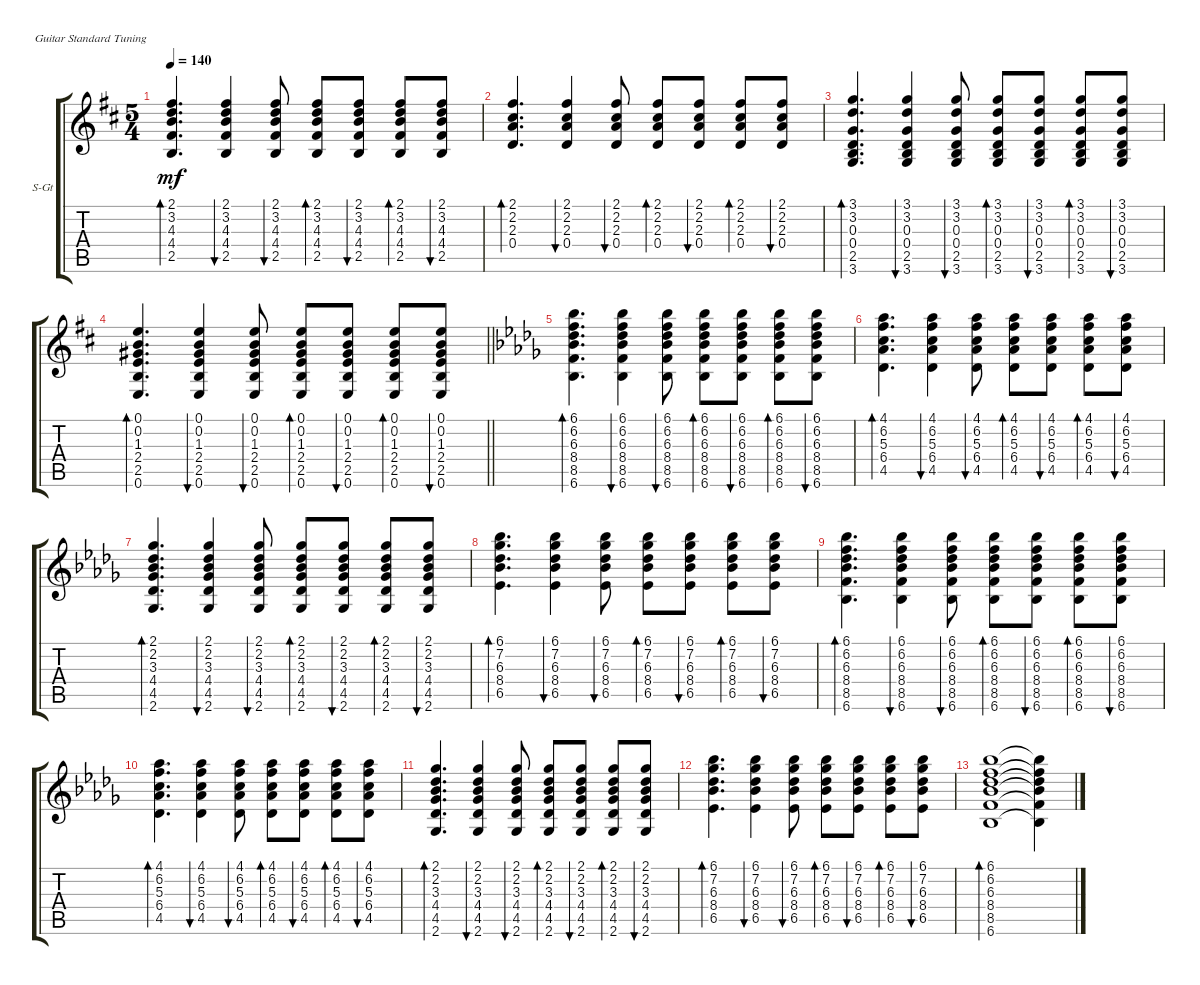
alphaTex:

\defaultSystemsLayout 4
\bracketExtendMode groupsimilarinstruments
\firstSystemTrackNameOrientation horizontal
\otherSystemsTrackNameOrientation horizontal
\track ("First Guitar" "S-Gt") {instrument acousticguitarsteel}
\staff {score tabs}
\tuning (E4 B3 G3 D3 A2 E2)
\ts (5 4)
\tempo 140
\clef g2
\ks bminor
(2.5 4.4 4.3 3.2 2.1).4{d bd 30 dy mf} (2.5 4.4 4.3 3.2 2.1).4{bu 30} (2.5 4.4 4.3 3.2 2.1).8{bu 30} (2.5 4.4 4.3 3.2 2.1).8{bd 30} (2.5 4.4 4.3 3.2 2.1).8{bu 30} (2.5 4.4 4.3 3.2 2.1).8{bd 30} (2.5 4.4 4.3 3.2 2.1).8{bu 30} |
(0.4 2.3 2.2 2.1).4{d bd 30} (0.4 2.3 2.2 2.1).4{bu 30} (0.4 2.3 2.2 2.1).8{bu 30} (0.4 2.3 2.2 2.1).8{bd 30} (0.4 2.3 2.2 2.1).8{bu 30} (0.4 2.3 2.2 2.1).8{bd 30} (0.4 2.3 2.2 2.1).8{bu 30} |
(3.6 2.5 0.4 0.3 3.2 3.1).4{d bd 30} (3.6 2.5 0.4 0.3 3.2 3.1).4{bu 30} (3.6 2.5 0.4 0.3 3.2 3.1).8{bu 30} (3.6 2.5 0.4 0.3 3.2 3.1).8{bd 30} (3.6 2.5 0.4 0.3 3.2 3.1).8{bu 30} (3.6 2.5 0.4 0.3 3.2 3.1).8{bd 30} (3.6 2.5 0.4 0.3 3.2 3.1).8{bu 30} |
\barLineRight lightlight
(0.6 2.5 2.4 1.3 0.2 0.1).4{d bd 30} (0.6 2.5 2.4 1.3 0.2 0.1).4{bu 30} (0.6 2.5 2.4 1.3 0.2 0.1).8{bu 30} (0.6 2.5 2.4 1.3 0.2 0.1).8{bd 30} (0.6 2.5 2.4 1.3 0.2 0.1).8{bu 30} (0.6 2.5 2.4 1.3 0.2 0.1).8{bd 30} (0.6 2.5 2.4 1.3 0.2 0.1).8{bu 30} |
\ks bbminor
(6.6 8.5 8.4 6.3 6.2 6.1).4{d bd 30} (6.6 8.5 8.4 6.3 6.2 6.1).4{bu 30} (6.6 8.5 8.4 6.3 6.2 6.1).8{bu 30} (6.6 8.5 8.4 6.3 6.2 6.1).8{bd 30} (6.6 8.5 8.4 6.3 6.2 6.1).8{bu 30} (6.6 8.5 8.4 6.3 6.2 6.1).8{bd 30} (6.6 8.5 8.4 6.3 6.2 6.1).8{bu 30} |
(4.5 6.4 5.3 6.2 4.1).4{d bd 30} (4.5 6.4 5.3 6.2 4.1).4{bu 30} (4.5 6.4 5.3 6.2 4.1).8{bu 30} (4.5 6.4 5.3 6.2 4.1).8{bd 30} (4.5 6.4 5.3 6.2 4.1).8{bu 30} (4.5 6.4 5.3 6.2 4.1).8{bd 30} (4.5 6.4 5.3 6.2 4.1).8{bu 30} |
(2.6 4.5 4.4 3.3 2.2 2.1).4{d bd 30} (2.6 4.5 4.4 3.3 2.2 2.1).4{bu 30} (2.6 4.5 4.4 3.3 2.2 2.1).8{bu 30} (2.6 4.5 4.4 3.3 2.2 2.1).8{bd 30} (2.6 4.5 4.4 3.3 2.2 2.1).8{bu 30} (2.6 4.5 4.4 3.3 2.2 2.1).8{bd 30} (2.6 4.5 4.4 3.3 2.2 2.1).8{bu 30} |
(6.5 8.4 6.3 7.2 6.1).4{d bd 30} (6.5 8.4 6.3 7.2 6.1).4{bu 30} (6.5 8.4 6.3 7.2 6.1).8{bu 30} (6.5 8.4 6.3 7.2 6.1).8{bd 30} (6.5 8.4 6.3 7.2 6.1).8{bu 30} (6.5 8.4 6.3 7.2 6.1).8{bd 30} (6.5 8.4 6.3 7.2 6.1).8{bu 30} |
(6.6 8.5 8.4 6.3 6.2 6.1).4{d bd 30} (6.6 8.5 8.4 6.3 6.2 6.1).4{bu 30} (6.6 8.5 8.4 6.3 6.2 6.1).8{bu 30} (6.6 8.5 8.4 6.3 6.2 6.1).8{bd 30} (6.6 8.5 8.4 6.3 6.2 6.1).8{bu 30} (6.6 8.5 8.4 6.3 6.2 6.1).8{bd 30} (6.6 8.5 8.4 6.3 6.2 6.1).8{bu 30} |
(4.5 6.4 5.3 6.2 4.1).4{d bd 30} (4.5 6.4 5.3 6.2 4.1).4{bu 30} (4.5 6.4 5.3 6.2 4.1).8{bu 30} (4.5 6.4 5.3 6.2 4.1).8{bd 30} (4.5 6.4 5.3 6.2 4.1).8{bu 30} (4.5 6.4 5.3 6.2 4.1).8{bd 30} (4.5 6.4 5.3 6.2 4.1).8{bu 30} |
(2.6 4.5 4.4 3.3 2.2 2.1).4{d bd 30} (2.6 4.5 4.4 3.3 2.2 2.1).4{bu 30} (2.6 4.5 4.4 3.3 2.2 2.1).8{bu 30} (2.6 4.5 4.4 3.3 2.2 2.1).8{bd 30} (2.6 4.5 4.4 3.3 2.2 2.1).8{bu 30} (2.6 4.5 4.4 3.3 2.2 2.1).8{bd 30} (2.6 4.5 4.4 3.3 2.2 2.1).8{bu 30} |
(6.5 8.4 6.3 7.2 6.1).4{d bd 30} (6.5 8.4 6.3 7.2 6.1).4{bu 30} (6.5 8.4 6.3 7.2 6.1).8{bu 30} (6.5 8.4 6.3 7.2 6.1).8{bd 30} (6.5 8.4 6.3 7.2 6.1).8{bu 30} (6.5 8.4 6.3 7.2 6.1).8{bd 30} (6.5 8.4 6.3 7.2 6.1).8{bu 30} |
(6.6 8.5 8.4 6.3 6.2 6.1).1{bd 479} (6.6{t} 8.5{t} 8.4{t} 6.3{t} 6.2{t} 6.1{t}).4
